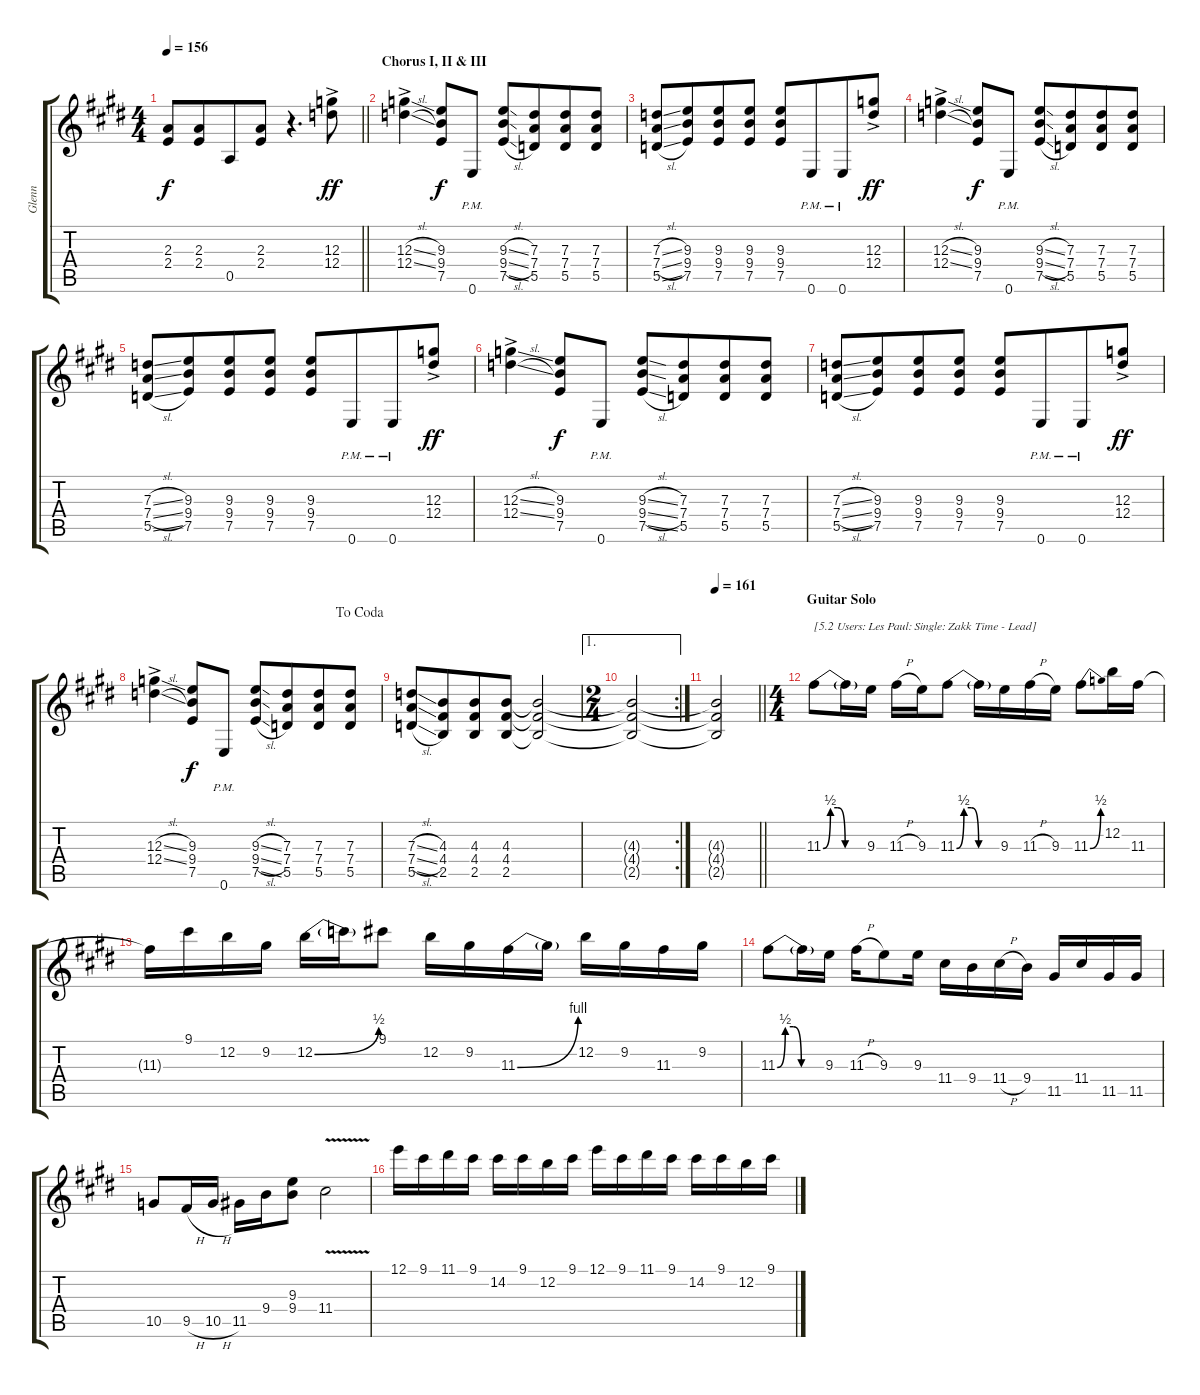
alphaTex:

\track ("Glenn" "Glenn") {instrument overdrivenguitar}
\staff {score tabs}
\tuning (E4 B3 G3 D3 A2 E2) {hide}
\ts (4 4)
\tempo 156
\clef g2
\barLineRight lightlight
\ks e
(2.3 2.4).8{dy f beam merge} (2.3 2.4).8{beam merge} 0.5.8{beam merge} (2.3 2.4).8 r.4{d} (12.3{ac} 12.4{ac}).8{dy ff} |
\section ("" "Chorus I, II & III")
(12.3{sl ac} 12.4{sl ac}).4 (9.3 9.4 7.5).8{dy f} 0.6{pm}.8{beam split} (9.3{sl} 9.4{sl} 7.5{sl}).8 (7.3 7.4 5.5).8{beam merge} (7.3 7.4 5.5).8 (7.3 7.4 5.5).8 |
(7.3{sl} 7.4{sl} 5.5{sl}).8{beam merge} (9.3 9.4 7.5).8{beam merge} (9.3 9.4 7.5).8{beam merge} (9.3 9.4 7.5).8{beam split} (9.3 9.4 7.5).8{beam merge} 0.6{pm}.8{beam merge} 0.6{pm}.8{beam merge} (12.3{ac} 12.4{ac}).8{dy ff} |
(12.3{sl ac} 12.4{sl ac}).4 (9.3 9.4 7.5).8{dy f} 0.6{pm}.8{beam split} (9.3{sl} 9.4{sl} 7.5{sl}).8 (7.3 7.4 5.5).8{beam merge} (7.3 7.4 5.5).8 (7.3 7.4 5.5).8 |
(7.3{sl} 7.4{sl} 5.5{sl}).8{beam merge} (9.3 9.4 7.5).8{beam merge} (9.3 9.4 7.5).8{beam merge} (9.3 9.4 7.5).8{beam split} (9.3 9.4 7.5).8{beam merge} 0.6{pm}.8{beam merge} 0.6{pm}.8{beam merge} (12.3{ac} 12.4{ac}).8{dy ff} |
(12.3{sl ac} 12.4{sl ac}).4 (9.3 9.4 7.5).8{dy f} 0.6{pm}.8{beam split} (9.3{sl} 9.4{sl} 7.5{sl}).8 (7.3 7.4 5.5).8{beam merge} (7.3 7.4 5.5).8 (7.3 7.4 5.5).8 |
(7.3{sl} 7.4{sl} 5.5{sl}).8{beam merge} (9.3 9.4 7.5).8{beam merge} (9.3 9.4 7.5).8{beam merge} (9.3 9.4 7.5).8{beam split} (9.3 9.4 7.5).8{beam merge} 0.6{pm}.8{beam merge} 0.6{pm}.8{beam merge} (12.3{ac} 12.4{ac}).8{dy ff} |
\jump dacoda
(12.3{sl ac} 12.4{sl ac}).4 (9.3 9.4 7.5).8{dy f} 0.6{pm}.8{beam split} (9.3{sl} 9.4{sl} 7.5{sl}).8 (7.3 7.4 5.5).8{beam merge} (7.3 7.4 5.5).8 (7.3 7.4 5.5).8 |
(7.3{sl} 7.4{sl} 5.5{sl}).8{beam merge} (4.3 4.4 2.5).8{beam merge} (4.3 4.4 2.5).8{beam merge} (4.3 4.4 2.5).8 (4.3{t} 4.4{t} 2.5{t}).2 |
\ae 1
\rc 2
\ts (2 4)
(4.3{t} 4.4{t} 2.5{t}).2 |
\tempo 161
\barLineRight lightlight
(4.3{t} 4.4{t} 2.5{t}).2 |
\ts (4 4)
\section ("" "Guitar Solo")
11.3{be (custom 0 0 10 2 20 2 30 0 60 0)}.8{txt "[5.2 Users: Les Paul: Single: Zakk Time - Lead]" volume 16 balance 8 instrument overdrivenguitar} 11.3{t}.16 9.3.16 11.3{h}.16 9.3.16 11.3{be (custom 0 0 10 2 20 2 30 0 60 0)}.8 11.3{t}.16 9.3.16 11.3{h}.16 9.3.16 11.3{be (bend 0 0 60 2)}.8 12.2.16 11.3.16 |
11.3{t}.16 9.1.16 12.2.16 9.2.16 12.2{be (bend 0 0 60 2)}.16 12.2{t}.16 9.1.8 12.2.16 9.2.16 11.3{be (bend 0 0 60 4)}.16 11.3{t}.16 12.2.16 9.2.16 11.3.16{beam merge} 9.2.16 |
11.3{be (custom 0 0 10 2 20 2 30 0 60 0)}.8 11.3{t}.16 9.3.16 11.3{h}.16 9.3.8 9.3.16 11.4.16 9.4.16 11.4{h}.16 9.4.16 11.5.16 11.4.16 11.5.16 11.5.16 |
10.5.8 9.5{h}.16 10.5{h}.16 11.5.16 9.4.16 (9.3 9.4).8 11.4{v}.2 |
12.1.16 9.1.16 11.1.16 9.1.16 14.2.16 9.1.16 12.2.16 9.1.16 12.1.16 9.1.16 11.1.16 9.1.16 14.2.16 9.1.16 12.2.16 9.1.16
